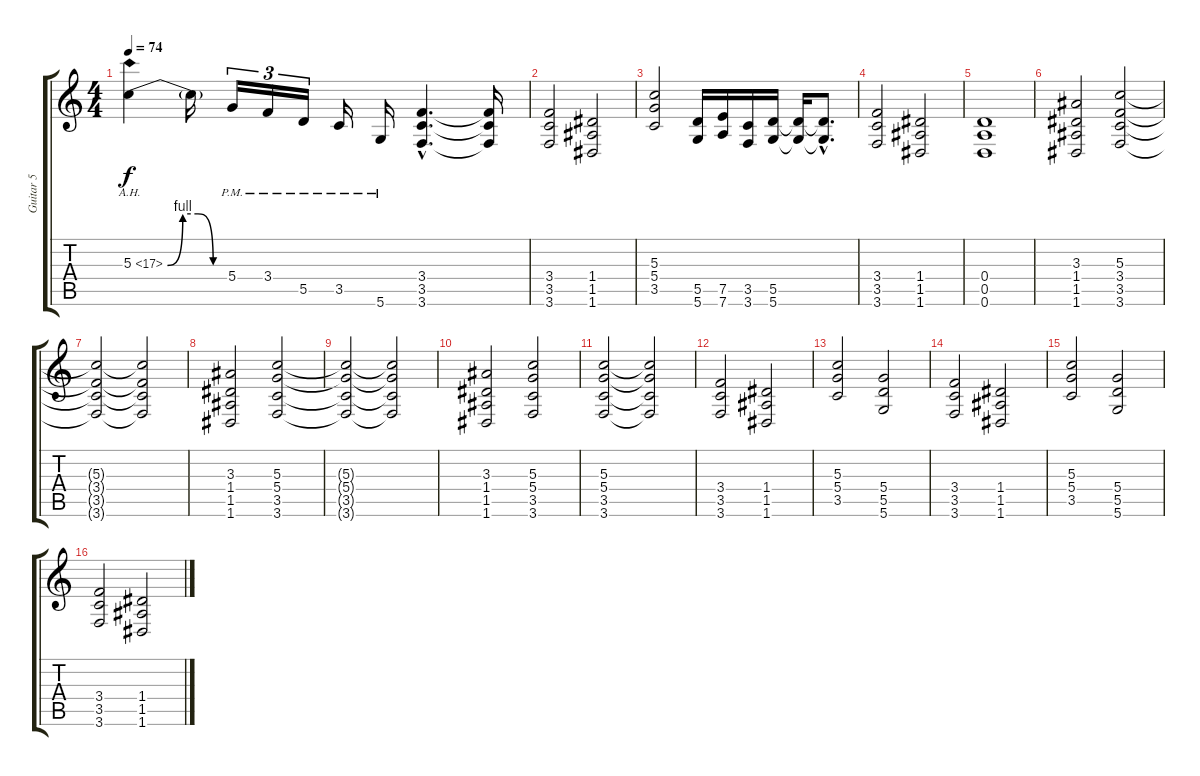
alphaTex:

\track ("Guitar 5" "Guitar 5") {instrument distortionguitar}
\staff {score tabs}
\tuning (E4 B3 G3 D3 A2 D2) {hide}
\ts (4 4)
\tempo 74
\clef g2
\ks c
5.3{be (custom 0 0 15 4 30 4 45 0 60 0) ah 12}.4{dy f} 5.3{t}.16 5.4{pm}.16{tu (3 2)} 3.4{pm}.16{tu (3 2)} 5.5{pm}.16{tu (3 2)} 3.5{pm}.16 5.6{pm}.16 (3.4{hac} 3.5{hac} 3.6{hac}).4{d} (3.4{t} 3.5{t} 3.6{t}).16 |
(3.4 3.5 3.6).2 (1.4 1.5 1.6).2 |
(5.3 5.4 3.5).2 (5.5 5.6).16 (7.5 7.6).16 (3.5 3.6).16 (5.5 5.6).16 (5.5{t} 5.6{t}).16 (5.5{hac t} 5.6{hac t}).8{d} |
(3.4 3.5 3.6).2 (1.4 1.5 1.6).2 |
(0.4 0.5 0.6).1 |
(3.3 1.4 1.5 1.6).2 (5.3 3.4 3.5 3.6).2 |
(5.3{t} 3.4{t} 3.5{t} 3.6{t}).2 (5.3{t} 3.4{t} 3.5{t} 3.6{t}).2 |
(3.3 1.4 1.5 1.6).2 (5.3 5.4 3.5 3.6).2 |
(5.3{t} 5.4{t} 3.5{t} 3.6{t}).2 (5.3{t} 5.4{t} 3.5{t} 3.6{t}).2 |
(3.3 1.4 1.5 1.6).2 (5.3 5.4 3.5 3.6).2 |
(5.3 5.4 3.5 3.6).2 (5.3{t} 5.4{t} 3.5{t} 3.6{t}).2 |
(3.4 3.5 3.6).2 (1.4 1.5 1.6).2 |
(5.3 5.4 3.5).2 (5.4 5.5 5.6).2 |
(3.4 3.5 3.6).2 (1.4 1.5 1.6).2 |
(5.3 5.4 3.5).2 (5.4 5.5 5.6).2 |
(3.4 3.5 3.6).2 (1.4 1.5 1.6).2
